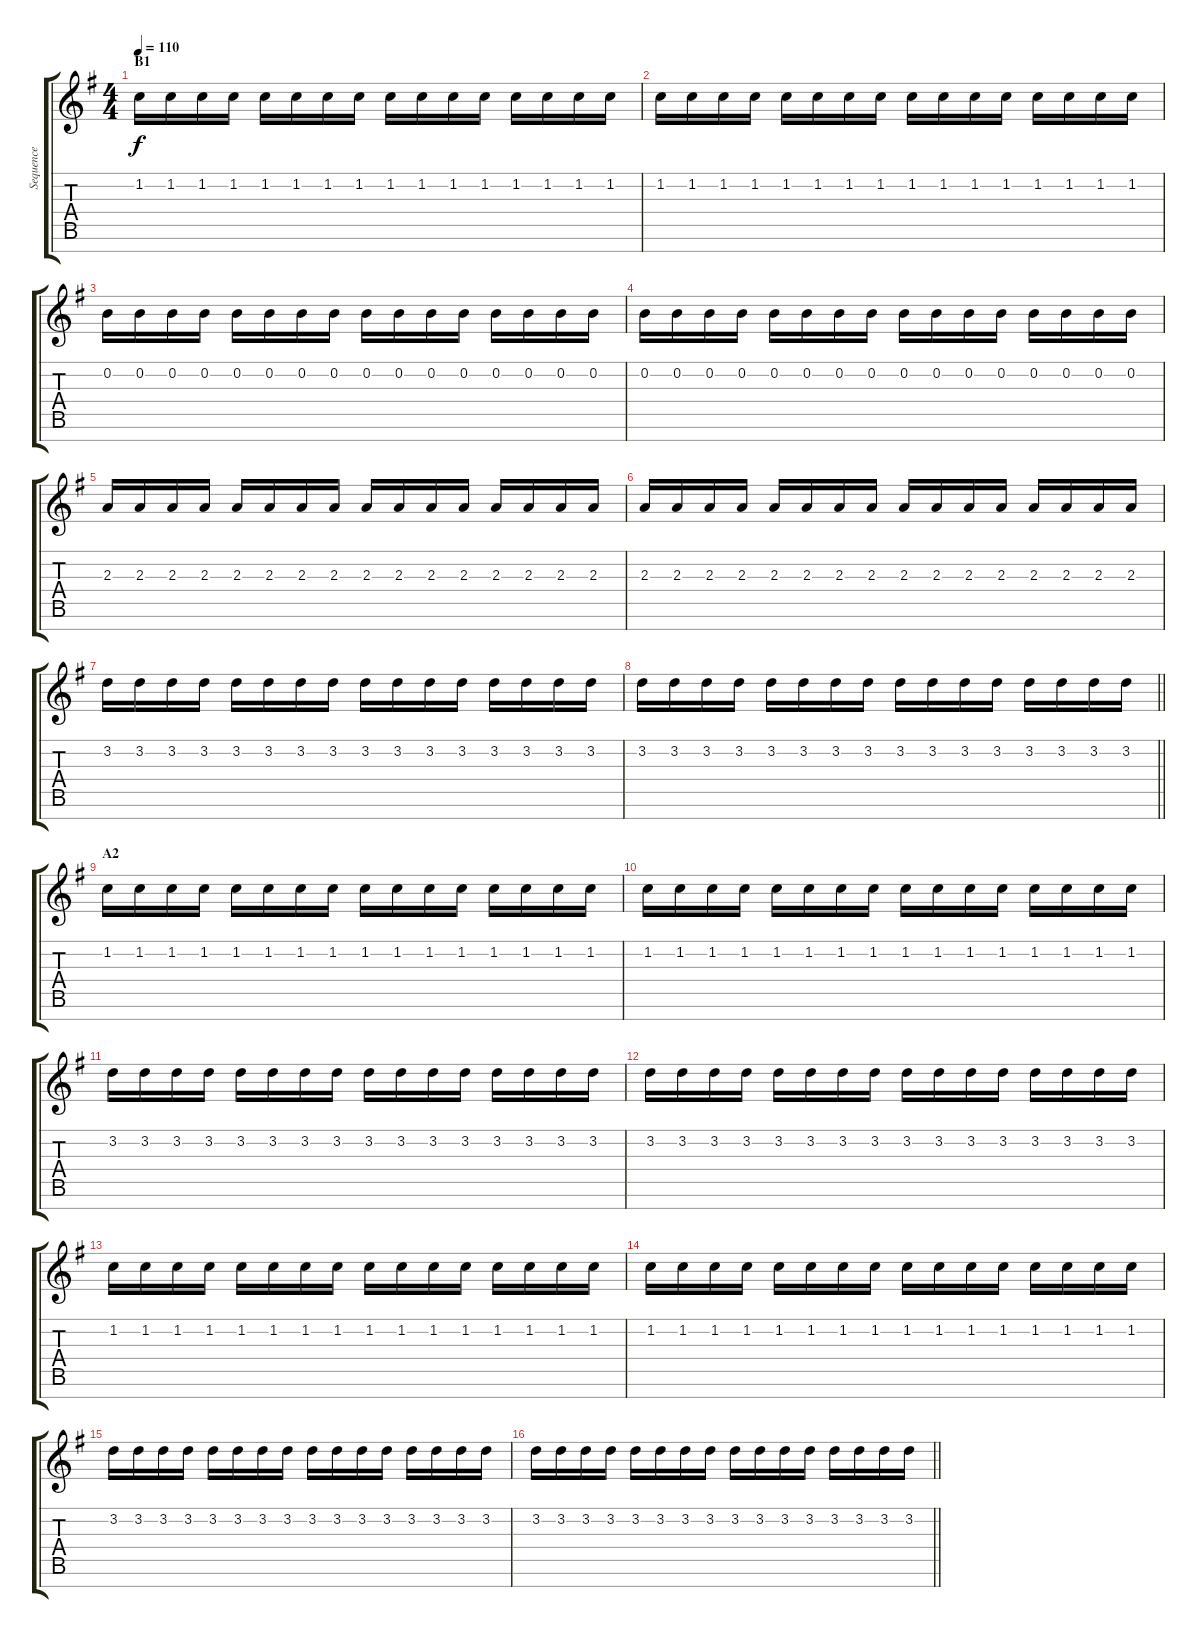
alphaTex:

\track ("Sequence" "Sequence") {instrument lead2sawtooth}
\staff {score tabs}
\tuning (E5 B4 G4 D4 A3 E3 B2) {hide}
\ts (4 4)
\section ("" "B1")
\tempo 110
\clef g2
\ks g
1.2.16{dy f} 1.2.16 1.2.16 1.2.16 1.2.16 1.2.16 1.2.16 1.2.16 1.2.16 1.2.16 1.2.16 1.2.16 1.2.16 1.2.16 1.2.16 1.2.16 |
1.2.16 1.2.16 1.2.16 1.2.16 1.2.16 1.2.16 1.2.16 1.2.16 1.2.16 1.2.16 1.2.16 1.2.16 1.2.16 1.2.16 1.2.16 1.2.16 |
0.2.16 0.2.16 0.2.16 0.2.16 0.2.16 0.2.16 0.2.16 0.2.16 0.2.16 0.2.16 0.2.16 0.2.16 0.2.16 0.2.16 0.2.16 0.2.16 |
0.2.16 0.2.16 0.2.16 0.2.16 0.2.16 0.2.16 0.2.16 0.2.16 0.2.16 0.2.16 0.2.16 0.2.16 0.2.16 0.2.16 0.2.16 0.2.16 |
2.3.16 2.3.16 2.3.16 2.3.16 2.3.16 2.3.16 2.3.16 2.3.16 2.3.16 2.3.16 2.3.16 2.3.16 2.3.16 2.3.16 2.3.16 2.3.16 |
2.3.16 2.3.16 2.3.16 2.3.16 2.3.16 2.3.16 2.3.16 2.3.16 2.3.16 2.3.16 2.3.16 2.3.16 2.3.16 2.3.16 2.3.16 2.3.16 |
3.2.16 3.2.16 3.2.16 3.2.16 3.2.16 3.2.16 3.2.16 3.2.16 3.2.16 3.2.16 3.2.16 3.2.16 3.2.16 3.2.16 3.2.16 3.2.16 |
\barLineRight lightlight
3.2.16 3.2.16 3.2.16 3.2.16 3.2.16 3.2.16 3.2.16 3.2.16 3.2.16 3.2.16 3.2.16 3.2.16 3.2.16 3.2.16 3.2.16 3.2.16 |
\section ("" "A2")
1.2.16 1.2.16 1.2.16 1.2.16 1.2.16 1.2.16 1.2.16 1.2.16 1.2.16 1.2.16 1.2.16 1.2.16 1.2.16 1.2.16 1.2.16 1.2.16 |
1.2.16 1.2.16 1.2.16 1.2.16 1.2.16 1.2.16 1.2.16 1.2.16 1.2.16 1.2.16 1.2.16 1.2.16 1.2.16 1.2.16 1.2.16 1.2.16 |
3.2.16 3.2.16 3.2.16 3.2.16 3.2.16 3.2.16 3.2.16 3.2.16 3.2.16 3.2.16 3.2.16 3.2.16 3.2.16 3.2.16 3.2.16 3.2.16 |
3.2.16 3.2.16 3.2.16 3.2.16 3.2.16 3.2.16 3.2.16 3.2.16 3.2.16 3.2.16 3.2.16 3.2.16 3.2.16 3.2.16 3.2.16 3.2.16 |
1.2.16 1.2.16 1.2.16 1.2.16 1.2.16 1.2.16 1.2.16 1.2.16 1.2.16 1.2.16 1.2.16 1.2.16 1.2.16 1.2.16 1.2.16 1.2.16 |
1.2.16 1.2.16 1.2.16 1.2.16 1.2.16 1.2.16 1.2.16 1.2.16 1.2.16 1.2.16 1.2.16 1.2.16 1.2.16 1.2.16 1.2.16 1.2.16 |
3.2.16 3.2.16 3.2.16 3.2.16 3.2.16 3.2.16 3.2.16 3.2.16 3.2.16 3.2.16 3.2.16 3.2.16 3.2.16 3.2.16 3.2.16 3.2.16 |
\barLineRight lightlight
3.2.16 3.2.16 3.2.16 3.2.16 3.2.16 3.2.16 3.2.16 3.2.16 3.2.16 3.2.16 3.2.16 3.2.16 3.2.16 3.2.16 3.2.16 3.2.16
